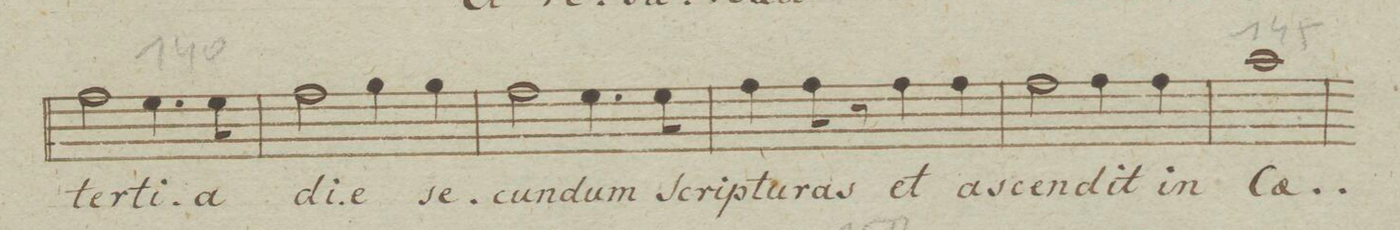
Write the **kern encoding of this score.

**kern	**text	**dynam
*I"Alto	*	*
*clefC3	*	*
*k[b-e-a-]	*	*
*met(c)	*	*
*M4/4	*	*
2g\	ter-	.
4.f\	-ti-	.
8f\	-a	.
=137	=137	=137
2g\	di-	.
4a-\	-e	.
4a-\	se-	.
=138	=138	=138
2g\	-cun-	.
4.f\	-dum	.
8f\	Scrip-	.
=139	=139	=139
4g\	-tu-	.
8g\	-ras	.
8r	.	.
4g\	et	.
4g\	a-	.
=140	=140	=140
2g\	-scen-	.
4g\	-dit	.
4g\	in	.
=141	=141	=141
1b-	Cae-	.
=142	=142	=142
*-	*-	*-
